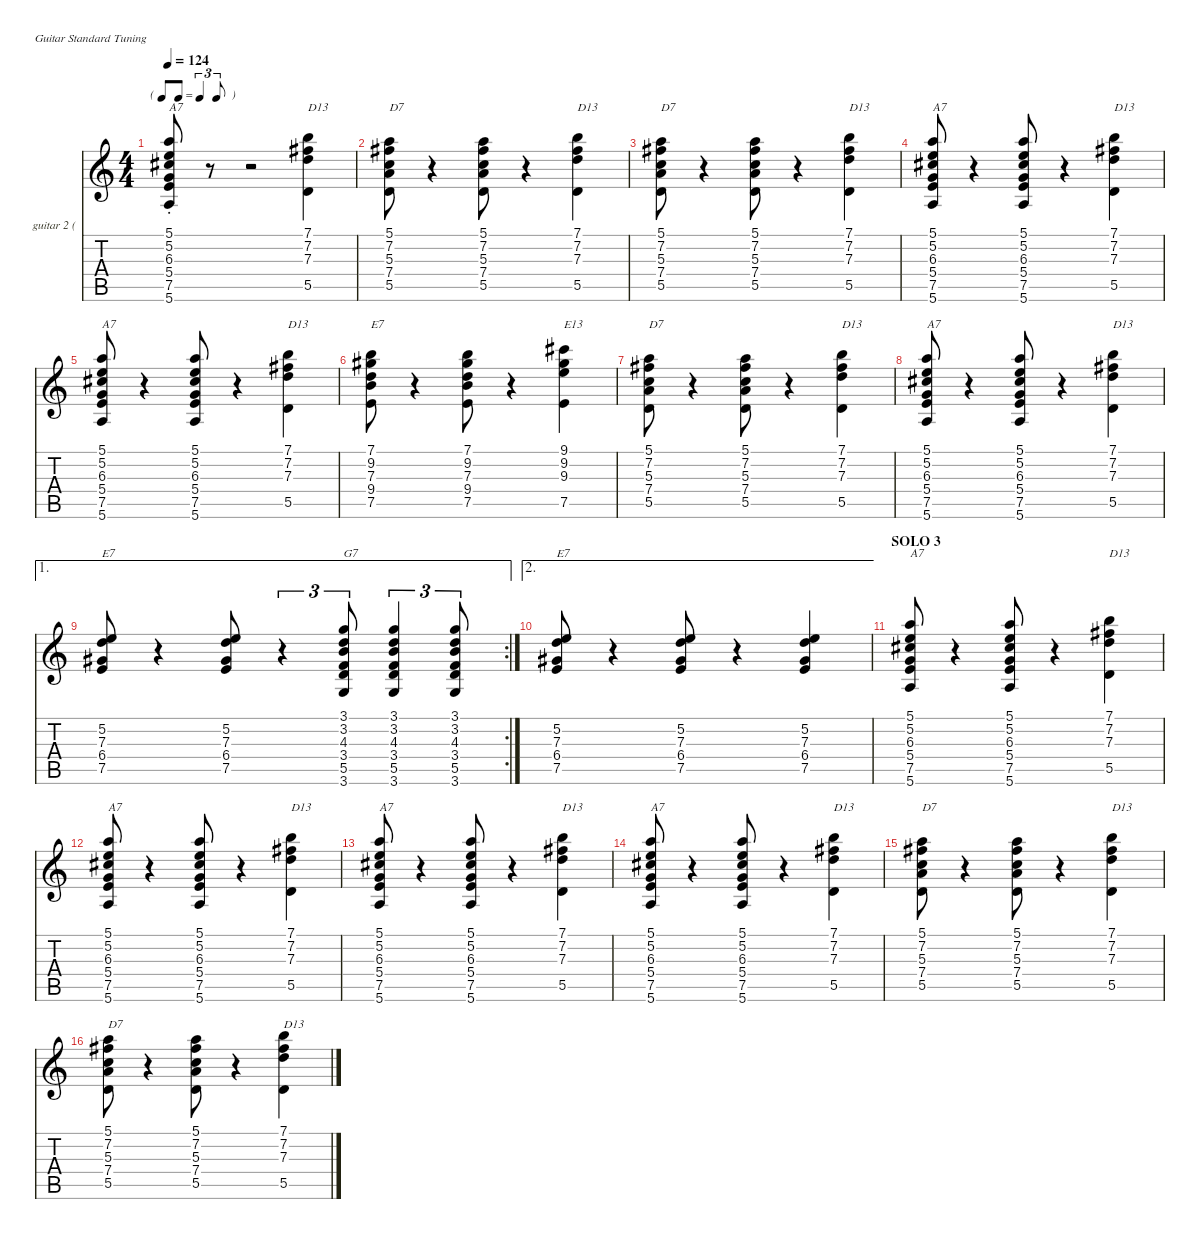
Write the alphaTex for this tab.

\defaultSystemsLayout 4
\hideDynamics
\bracketExtendMode nobrackets
\firstSystemTrackNameOrientation horizontal
\otherSystemsTrackNameOrientation horizontal
\track ("guitar 2 (rhythm)" "guitar 2 (") {instrument overdrivenguitar}
\staff {score tabs}
\tuning (E4 B3 G3 D3 A2 E2)
\ts (4 4)
\tf triplet8th
\tempo 124
\clef g2
\scale
1.09129
\ks aminor
(5.2{st} 6.3{st} 5.4{st} 7.5{st} 5.6{st} 5.1{st}).8{txt "A7" dy mf} r.8 r.2 (7.3 7.2 7.1 5.5).4{txt "D13" dy p} |
\scale
0.969568 (5.5 7.4 5.3 7.2 5.1).8{txt "D7" dy mf} r.4 (5.5 7.4 5.3 7.2 5.1).8 r.4 (7.3 7.2 7.1 5.5).4{txt "D13" dy p} |
\scale
0.969568 (5.5 7.4 5.3 7.2 5.1).8{txt "D7" dy mf} r.4 (5.5 7.4 5.3 7.2 5.1).8 r.4 (7.3 7.2 7.1 5.5).4{txt "D13" dy p} |
\scale
0.969568 (7.5 5.4 6.3 5.2 5.1 5.6).8{txt "A7" dy mf} r.4 (7.5 5.4 6.3 5.2 5.1 5.6).8 r.4 (7.3 7.2 7.1 5.5).4{txt "D13" dy p} |
\scale
1.09129 (7.5 5.4 6.3 5.2 5.1 5.6).8{txt "A7" dy mf} r.4 (7.5 5.4 6.3 5.2 5.1 5.6).8 r.4 (7.3 7.2 7.1 5.5).4{txt "D13" dy p} |
\scale
0.969568 (7.5 9.4 7.3 9.2 7.1).8{txt "E7" dy mf} r.4 (7.5 9.4 7.3 9.2 7.1).8 r.4 (9.3 9.2 9.1 7.5).4{txt "E13" dy p} |
\scale
0.969568 (5.5 7.4 5.3 7.2 5.1).8{txt "D7" dy mf} r.4 (5.5 7.4 5.3 7.2 5.1).8 r.4 (7.3 7.2 7.1 5.5).4{txt "D13" dy p} |
\scale
0.969568 (7.5 5.4 6.3 5.2 5.1 5.6).8{txt "A7" dy mf} r.4 (7.5 5.4 6.3 5.2 5.1 5.6).8 r.4 (7.3 7.2 7.1 5.5).4{txt "D13" dy p} |
\ae 1
\rc 2
\scale
1.12155 (5.2 7.3 6.4 7.5).8{txt "E7" dy mf} r.4 (5.2 7.3 6.4 7.5).8 r.4{tu (3 2)} (3.2 4.3 3.4 5.5 3.6 3.1).8{tu (3 2) txt "G7"} (3.2 4.3 3.4 5.5 3.6 3.1).4{tu (3 2)} (3.2 4.3 3.4 5.5 3.6 3.1).8{tu (3 2)} |
\ae 2
\scale
0.971274 (5.2 7.3 6.4 7.5).8{txt "E7"} r.4 (5.2 7.3 6.4 7.5).8 r.4 (5.2 7.3 6.4 7.5).4{dy mp} |
\section ("" "SOLO 3")
\scale
0.953589 (7.5 5.4 6.3 5.2 5.1 5.6).8{txt "A7" dy mf} r.4 (7.5 5.4 6.3 5.2 5.1 5.6).8 r.4 (7.3 7.2 7.1 5.5).4{txt "D13" dy p} |
\scale
0.953589 (7.5 5.4 6.3 5.2 5.1 5.6).8{txt "A7" dy mf} r.4 (7.5 5.4 6.3 5.2 5.1 5.6).8 r.4 (7.3 7.2 7.1 5.5).4{txt "D13" dy p} |
\scale
1.09129 (7.5 5.4 6.3 5.2 5.1 5.6).8{txt "A7" dy mf} r.4 (7.5 5.4 6.3 5.2 5.1 5.6).8 r.4 (7.3 7.2 7.1 5.5).4{txt "D13" dy p} |
\scale
0.969568 (7.5 5.4 6.3 5.2 5.1 5.6).8{txt "A7" dy mf} r.4 (7.5 5.4 6.3 5.2 5.1 5.6).8 r.4 (7.3 7.2 7.1 5.5).4{txt "D13" dy p} |
\scale
0.969568 (5.5 7.4 5.3 7.2 5.1).8{txt "D7" dy mf} r.4 (5.5 7.4 5.3 7.2 5.1).8 r.4 (7.3 7.2 7.1 5.5).4{txt "D13" dy p} |
\scale
0.969568 (5.5 7.4 5.3 7.2 5.1).8{txt "D7" dy mf} r.4 (5.5 7.4 5.3 7.2 5.1).8 r.4 (7.3 7.2 7.1 5.5).4{txt "D13" dy p}
